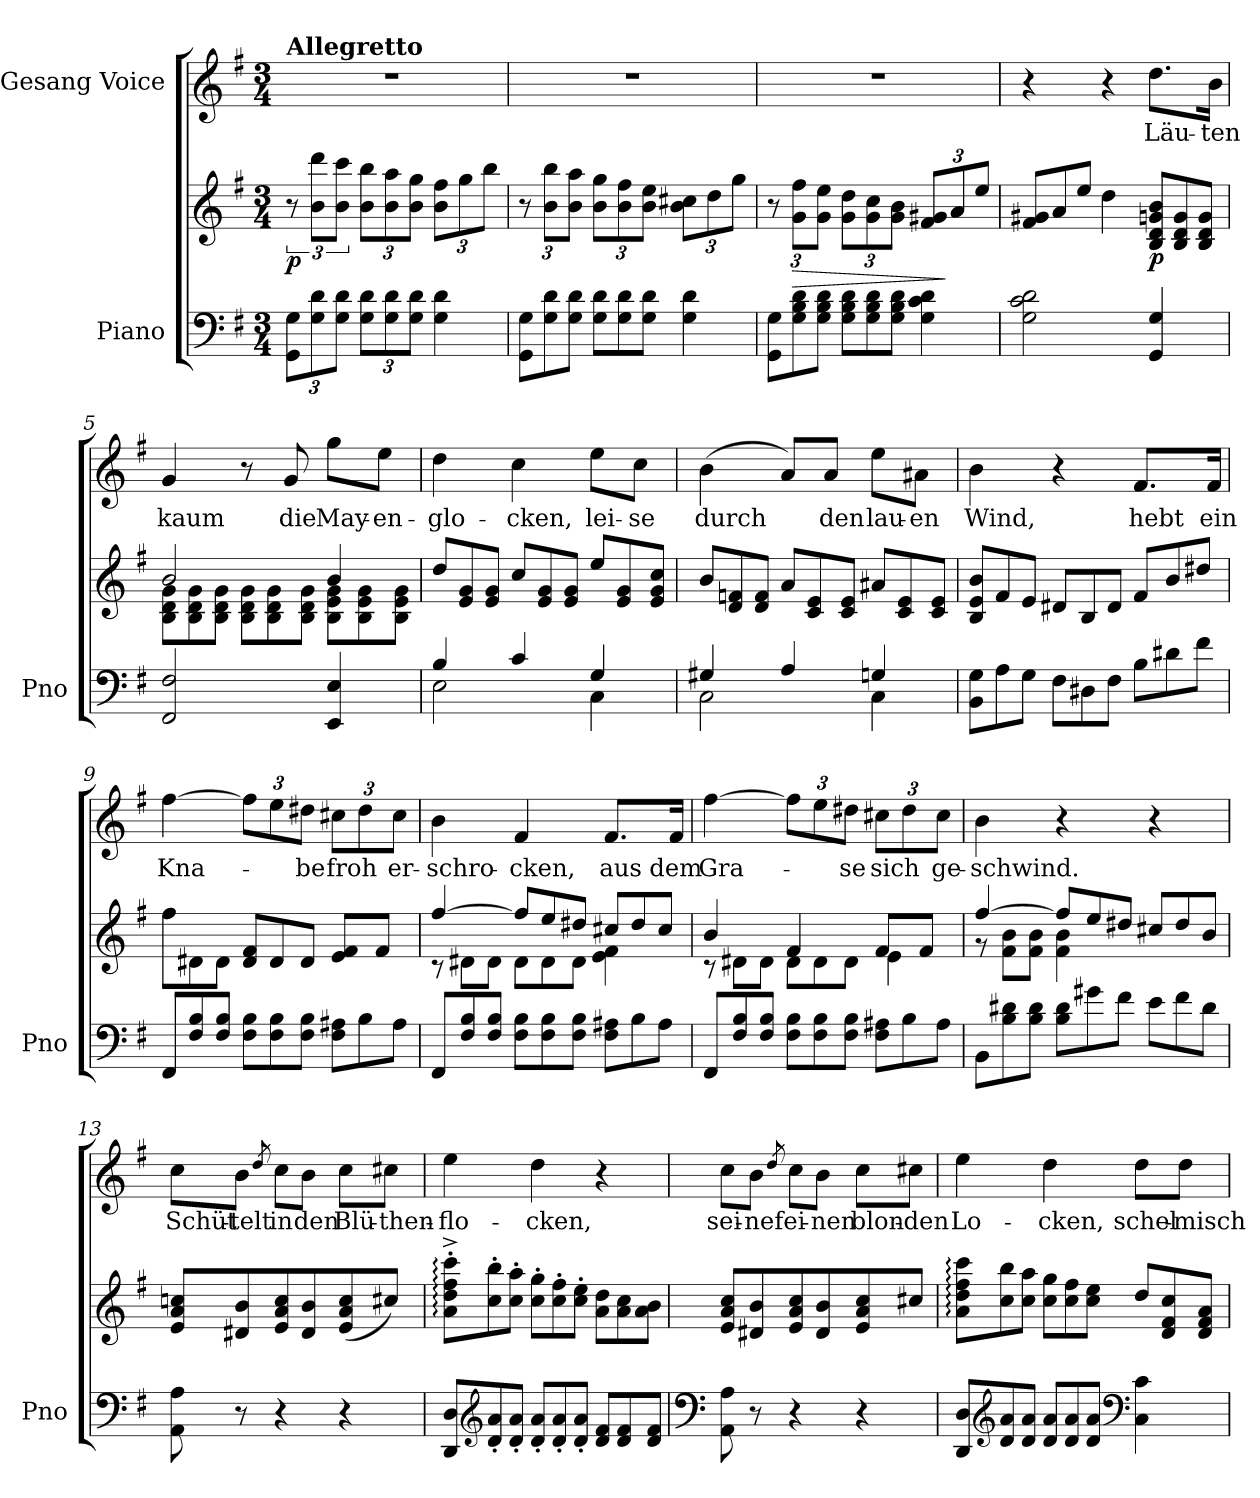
**kern	**kern	**dynam	**kern	**text
*part2	*part2	*part2	*part1	*part1
*staff3	*staff2	*staff2/3	*staff1	*staff1
*I"Piano	*	*	*I"Gesang Voice	*
*I'Pno	*	*	*	*
*clefF4	*clefG2	*	*clefG2	*
*k[f#]	*k[f#]	*	*k[f#]	*
*M3/4	*M3/4	*	*M3/4	*
=1	=1	=1	=1	=1
!	!	!	!LO:TX:a:B:t=Allegretto	!
!	!	!LO:DY:b	!	!
12GG\ 12G\L	12r	p	2.r	.
12G\ 12d\	12b\ 12ddd\L	.	.	.
12G\ 12d\J	12b\ 12ccc\J	.	.	.
12G\ 12d\L	12b\ 12bb\L	.	.	.
12G\ 12d\	12b\ 12aa\	.	.	.
12G\ 12d\J	12b\ 12gg\J	.	.	.
4G\ 4d\	12b\ 12ff#\L	.	.	.
.	12gg\	.	.	.
.	12bb\J	.	.	.
=2	=2	=2	=2	=2
*Xtuplet	*Xbrackettup	*	*	*
12GG\ 12G\L	12r	.	2.r	.
12G\ 12d\	12b\ 12bb\L	.	.	.
12G\ 12d\J	12b\ 12aa\J	.	.	.
12G\ 12d\L	12b\ 12gg\L	.	.	.
12G\ 12d\	12b\ 12ff#\	.	.	.
12G\ 12d\J	12b\ 12ee\J	.	.	.
4G\ 4d\	12b\ 12cc#X\L	.	.	.
.	12dd\	.	.	.
.	12gg\J	.	.	.
=3	=3	=3	=3	=3
12GG\ 12G\L	12r	.	2.r	.
!	!	!LO:HP:b	!	!
12G\ 12B\ 12d\	12g\ 12ff#\L	>	.	.
12G\ 12B\ 12d\J	12g\ 12ee\J	.	.	.
12G\ 12B\ 12d\L	12g\ 12dd\L	.	.	.
12G\ 12B\ 12d\	12g\ 12cc\	.	.	.
12G\ 12B\ 12d\J	12g\ 12b\J	.	.	.
4G\ 4c\ 4d\	12f#/ 12g#X/L	.	.	.
.	12a/	]	.	.
.	12ee/J	.	.	.
!!LO:LB:g=z
=4	=4	=4	=4	=4
*	*Xtuplet	*	*	*
2G\ 2c\ 2d\	12f#/ 12g#X/L	.	4r	.
.	12a/	.	.	.
.	12ee/J	.	.	.
.	4dd\	.	4r	.
!	!	!LO:DY:b	!	!LO:LY:b
4GG/ 4G/	12B/ 12d/ 12gn/ 12b/L	p	8.dd\L	Läu-
.	12B/ 12d/ 12g/	.	.	.
.	12B/ 12d/ 12g/J	.	.	.
!	!	!	!	!LO:LY:b
.	.	.	16b\Jk	-ten
=5	=5	=5	=5	=5
*	*^	*	*	*
!	!	!	!	!	!LO:LY:b
2FF#/ 2F#/	2b/	12B\ 12d\ 12g\L	.	4g/	kaum
.	.	12B\ 12d\ 12g\	.	.	.
.	.	12B\ 12d\ 12g\J	.	.	.
.	.	12B\ 12d\ 12g\L	.	8r	.
.	.	12B\ 12d\ 12g\	.	.	.
!	!	!	!	!	!LO:LY:b
.	.	.	.	8g/	die
.	.	12B\ 12d\ 12g\J	.	.	.
!	!	!	!	!	!LO:LY:b
4EE/ 4E/	4b/	12B\ 12e\ 12g\L	.	8gg\L	May-
.	.	12B\ 12e\ 12g\	.	.	.
!	!	!	!	!	!LO:LY:b
.	.	.	.	8ee\J	-en-
.	.	12B\ 12e\ 12g\J	.	.	.
=6	=6	=6	=6	=6	=6
*^	*	*	*	*	*
!	!	!	!	!	!	!LO:LY:b
*	*	*v	*v	*	*	*
4B/	2E\	12dd/L	.	4dd\	-glo-
.	.	12e/ 12g/	.	.	.
.	.	12e/ 12g/J	.	.	.
!	!	!	!	!	!LO:LY:b
4c/	.	12cc/L	.	4cc\	-cken,
.	.	12e/ 12g/	.	.	.
.	.	12e/ 12g/J	.	.	.
!	!	!	!	!	!LO:LY:b
4G/	4C\	12ee/L	.	8ee\L	lei-
.	.	12e/ 12g/	.	.	.
!	!	!	!	!	!LO:LY:b
.	.	.	.	8cc\J	-se
.	.	12e/ 12g/ 12cc/J	.	.	.
=7	=7	=7	=7	=7	=7
!	!	!	!	!	!LO:LY:b
4G#X/	2C\	12b/L	.	(>4b\	durch
.	.	12d/ 12fn/	.	.	.
.	.	12d/ 12f/J	.	.	.
4A/	.	12a/L	.	8a/L)	.
.	.	12c/ 12e/	.	.	.
!	!	!	!	!	!LO:LY:b
.	.	.	.	8a/J	den
.	.	12c/ 12e/J	.	.	.
!	!	!	!	!	!LO:LY:b
4Gn/	4C\	12a#X/L	.	8ee\L	lau-
.	.	12c/ 12e/	.	.	.
!	!	!	!	!	!LO:LY:b
.	.	.	.	8a#X\J	-en
.	.	12c/ 12e/J	.	.	.
*v	*v	*	*	*	*
!!LO:LB:g=z
=8	=8	=8	=8	=8
!	!	!	!	!LO:LY:b
12BB\ 12G\L	12B/ 12e/ 12b/L	.	4b\	Wind,
12A\	12f#/	.	.	.
12G\J	12e/J	.	.	.
12F#\L	12d#X/L	.	4r	.
12D#X\	12B/	.	.	.
12F#\J	12d#/J	.	.	.
!	!	!	!	!LO:LY:b
12B\L	12f#/L	.	8.f#/L	hebt
12d#X\	12b/	.	.	.
12f#\J	12dd#X/J	.	.	.
!	!	!	!	!LO:LY:b
.	.	.	16f#/Jk	ein
=9	=9	=9	=9	=9
!	!	!	!	!LO:LY:b
12FF#/L	12ff#\L	.	[4ff#\	Kna-
12F#/ 12B/	12d#X\	.	.	.
12F#/ 12B/J	12d#\J	.	.	.
12F#\ 12B\L	12d#/ 12f#/L	.	12ff#\L]	.
12F#\ 12B\	12d#/	.	12ee\	.
!	!	!	!	!LO:LY:b
12F#\ 12B\J	12d#/J	.	12dd#X\J	-be
!	!	!	!	!LO:LY:b
12F#\ 12A#X\L	8e/ 8f#/L	.	12cc#X\L	froh
12B\	.	.	12dd#\	.
.	8f#/J	.	.	.
!	!	!	!	!LO:LY:b
12A#\J	.	.	12cc#\J	er-
=10	=10	=10	=10	=10
*	*^	*	*	*
!	!	!	!	!	!LO:LY:b
12FF#/L	[4ff#/	12r	.	4b\	-schro-
12F#/ 12B/	.	12d#X\L	.	.	.
12F#/ 12B/J	.	12d#\J	.	.	.
!	!	!	!	!	!LO:LY:b
12F#\ 12B\L	12ff#/L]	12d#\L	.	4f#/	-cken,
12F#\ 12B\	12ee/	12d#\	.	.	.
12F#\ 12B\J	12dd#X/J	12d#\J	.	.	.
!	!	!	!	!	!LO:LY:b
12F#\ 12A#X\L	12cc#X/L	4e\ 4f#\	.	8.f#/L	aus
12B\	12dd#/	.	.	.	.
12A#\J	12cc#/J	.	.	.	.
!	!	!	!	!	!LO:LY:b
.	.	.	.	16f#/Jk	dem
=11	=11	=11	=11	=11	=11
!	!	!	!	!	!LO:LY:b
12FF#/L	4b/	12r	.	[4ff#\	Gra-
12F#/ 12B/	.	12d#X\L	.	.	.
12F#/ 12B/J	.	12d#\J	.	.	.
12F#\ 12B\L	4f#/	12d#\L	.	12ff#\L]	.
12F#\ 12B\	.	12d#\	.	12ee\	.
!	!	!	!	!	!LO:LY:b
12F#\ 12B\J	.	12d#\J	.	12dd#X\J	-se
!	!	!	!	!	!LO:LY:b
12F#\ 12A#X\L	8f#/L	4e\	.	12cc#X\L	sich
12B\	.	.	.	12dd#\	.
.	8f#/J	.	.	.	.
!	!	!	!	!	!LO:LY:b
12A#\J	.	.	.	12cc#\J	ge-
!!LO:LB:g=z
=12	=12	=12	=12	=12	=12
!	!	!	!	!	!LO:LY:b
12BB\L	[4ff#/	12r	.	4b\	-schwind.
12B\ 12d#X\	.	12f#\ 12b\L	.	.	.
12B\ 12d#\J	.	12f#\ 12b\J	.	.	.
12B\ 12d#\L	12ff#/L]	4f#\ 4b\	.	4r	.
12g#X\	12ee/	.	.	.	.
12f#\J	12dd#X/J	.	.	.	.
12e\L	12cc#X/L	4ryy	.	4r	.
12f#\	12dd#/	.	.	.	.
12d#\J	12b/J	.	.	.	.
*	*v	*v	*	*	*
=13	=13	=13	=13	=13
!	!	!	!	!LO:LY:b
8AA\ 8A\	8e/ 8a/ 8ccn/L	.	8cc\L	Schüt-
!	!	!	!	!LO:LY:b
8r	8d#X/ 8b/	.	8b\J	-telt
.	.	.	8qdd/	.
!	!	!	!	!LO:LY:b
4r	8e/ 8a/ 8cc/	.	8cc\L	in
!	!	!	!	!LO:LY:b
.	8d#/ 8b/	.	8b\J	den
!	!	!	!	!LO:LY:b
4r	(<8e/ 8a/ 8cc/	.	8cc\L	Blü-
!	!	!	!	!LO:LY:b
.	8cc#X/J)	.	8cc#X\J	-then-
=14	=14	=14	=14	=14
!	!	!	!	!LO:LY:b
12DD/ 12D/L	12a\:'^ 12dd\:'^ 12ff#\:'^ 12ccc\:'^L	.	4ee\	-flo-
*clefG2	*	*	*	*
12d/' 12a/'	12cc\' 12bb\'	.	.	.
12d/' 12a/'J	12cc\' 12aa\'J	.	.	.
!	!	!	!	!LO:LY:b
12d/' 12a/'L	12cc\' 12gg\'L	.	4dd\	-cken,
12d/' 12a/'	12cc\' 12ff#\'	.	.	.
12d/' 12a/'J	12cc\' 12ee\'J	.	.	.
12d/ 12f#/L	12a\ 12dd\L	.	4r	.
12d/ 12f#/	12a\ 12cc\	.	.	.
12d/ 12f#/J	12a\ 12b\J	.	.	.
=15	=15	=15	=15	=15
*clefF4	*	*	*	*
!	!	!	!	!LO:LY:b
8AA\ 8A\	8e/ 8a/ 8cc/L	.	8cc\L	sei-
!	!	!	!	!LO:LY:b
8r	8d#X/ 8b/	.	8b\J	-ne
.	.	.	8qdd/	.
!	!	!	!	!LO:LY:b
4r	8e/ 8a/ 8cc/	.	8cc\L	fei-
!	!	!	!	!LO:LY:b
.	8d#/ 8b/	.	8b\J	-nen
!	!	!	!	!LO:LY:b
4r	8e/ 8a/ 8cc/	.	8cc\L	blon-
!	!	!	!	!LO:LY:b
.	8cc#X/J	.	8cc#X\J	-den
!!LO:PB:g=z
=16	=16	=16	=16	=16
!	!	!	!	!LO:LY:b
12DD/ 12D/L	12a\: 12dd\: 12ff#\: 12ccc\:L	.	4ee\	Lo-
*clefG2	*	*	*	*
12d/ 12a/	12cc\ 12bb\	.	.	.
12d/ 12a/J	12cc\ 12aa\J	.	.	.
!	!	!	!	!LO:LY:b
12d/ 12a/L	12cc\ 12gg\L	.	4dd\	-cken,
12d/ 12a/	12cc\ 12ff#\	.	.	.
12d/ 12a/J	12cc\ 12ee\J	.	.	.
*clefF4	*	*	*	*
!	!	!	!	!LO:LY:b
4C\ 4c\	12dd/L	.	8dd\L	schel-
.	12d/ 12f#/ 12cc/	.	.	.
!	!	!	!	!LO:LY:b
.	.	.	8dd\J	-misch
.	12d/ 12f#/ 12a/J	.	.	.
=	=	=	=	=
*-	*-	*-	*-	*-
